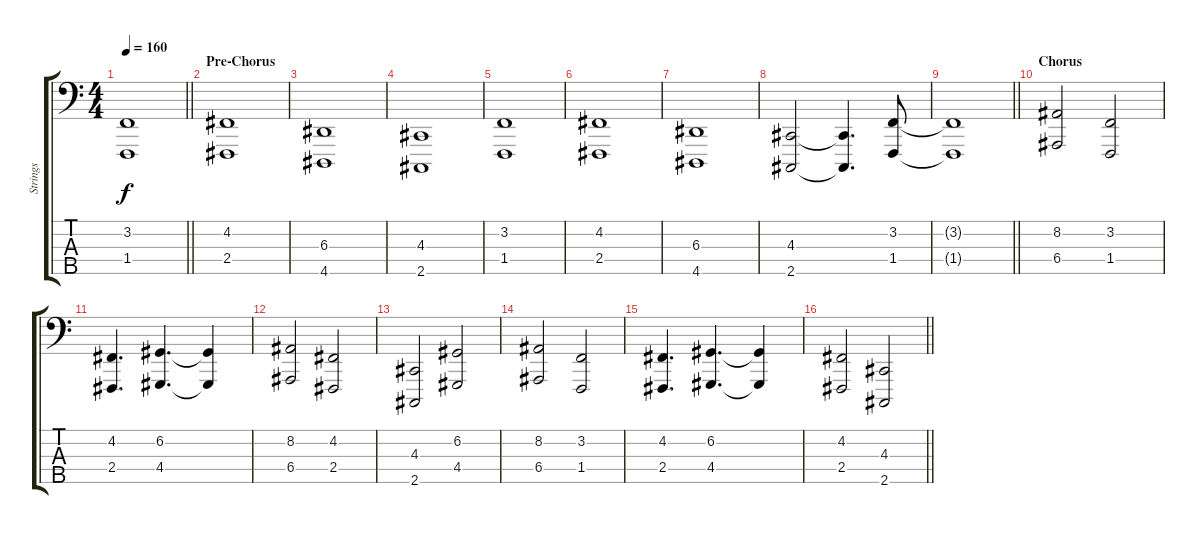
\track ("Strings " "Strings ") {instrument stringensemble1}
\staff {score tabs}
\tuning (G2 D2 A1 E1 B0) {hide}
\ts (4 4)
\tempo 160
\clef f4
\barLineRight lightlight
\ks c
(3.2 1.4).1{dy f} |
\section ("" "Pre-Chorus ")
(4.2 2.4).1 |
(6.3 4.5).1 |
(4.3 2.5).1 |
(3.2 1.4).1 |
(4.2 2.4).1 |
(6.3 4.5).1 |
(4.3 2.5).2 (4.3{t} 2.5{t}).4{d} (3.2 1.4).8 |
\barLineRight lightlight
(3.2{t} 1.4{t}).1 |
\section ("" "Chorus ")
(8.2 6.4).2 (3.2 1.4).2 |
(4.2 2.4).4{d} (6.2 4.4).4{d} (6.2{t} 4.4{t}).4 |
(8.2 6.4).2 (4.2 2.4).2 |
(4.3 2.5).2 (6.2 4.4).2 |
(8.2 6.4).2 (3.2 1.4).2 |
(4.2 2.4).4{d} (6.2 4.4).4{d} (6.2{t} 4.4{t}).4 |
\barLineRight lightlight
(4.2 2.4).2 (4.3 2.5).2
